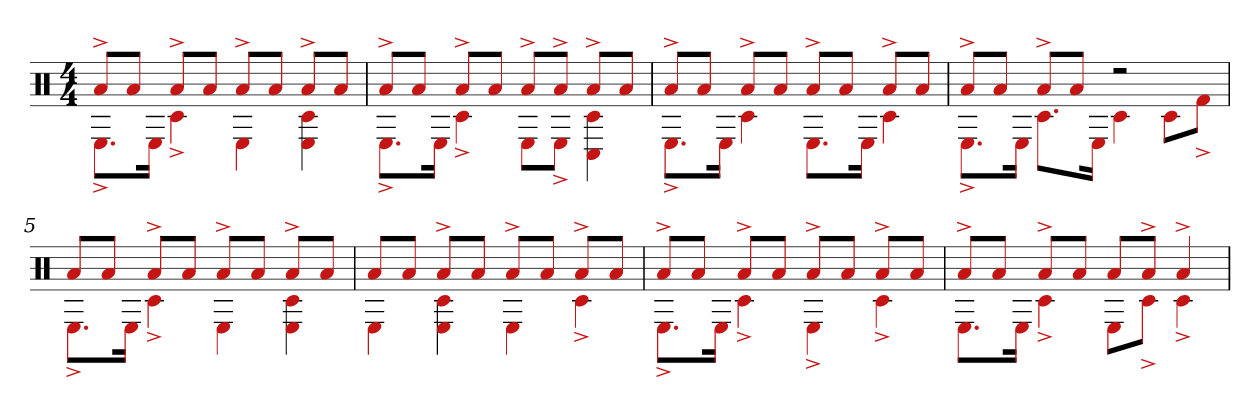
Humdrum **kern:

**kern
*part1
*staff1
*clefX
*k[]
*M4/4
=1
*^
8a^L	8.E^L
8aJ	.
.	16EJk
8a^L	4c#^
8aJ	.
8a^L	4E
8aJ	.
8a^L	4E 4c#
8aJ	.
=2	=2
8a^L	8.E^L
8aJ	.
.	16EJk
8a^L	4c#^
8aJ	.
8a^L	8EL
8a^J	8E^J
8a^L	4C# 4c#
8aJ	.
=3	=3
8a^L	8.E^L
8aJ	.
.	16EJk
8a^L	4c#
8aJ	.
8a^L	8.EL
8aJ	.
.	16EJk
8a^L	4c#
8aJ	.
=4	=4
8a^L	8.E^L
8aJ	.
.	16EJk
8a^L	8.c#L
8aJ	.
.	16EJk
2r	4c#
.	8c#L
.	8f#^J
=5	=5
8aL	8.E^L
8aJ	.
.	16EJk
8a^L	4c#^
8aJ	.
8a^L	4E
8aJ	.
8a^L	4E 4c#
8aJ	.
=6	=6
8aL	4E
8aJ	.
8a^L	4E 4c#
8aJ	.
8a^L	4E
8aJ	.
8a^L	4c#^
8aJ	.
=7	=7
8a^L	8.E^L
8aJ	.
.	16EJk
8a^L	4c#^
8aJ	.
8a^L	4E^
8aJ	.
8a^L	4c#^
8aJ	.
=8	=8
8a^L	8.EL
8aJ	.
.	16EJk
8a^L	4c#^
8aJ	.
8aL	8EL
8a^J	8c#^J
4a^	4c#^
*v	*v
=
*-
